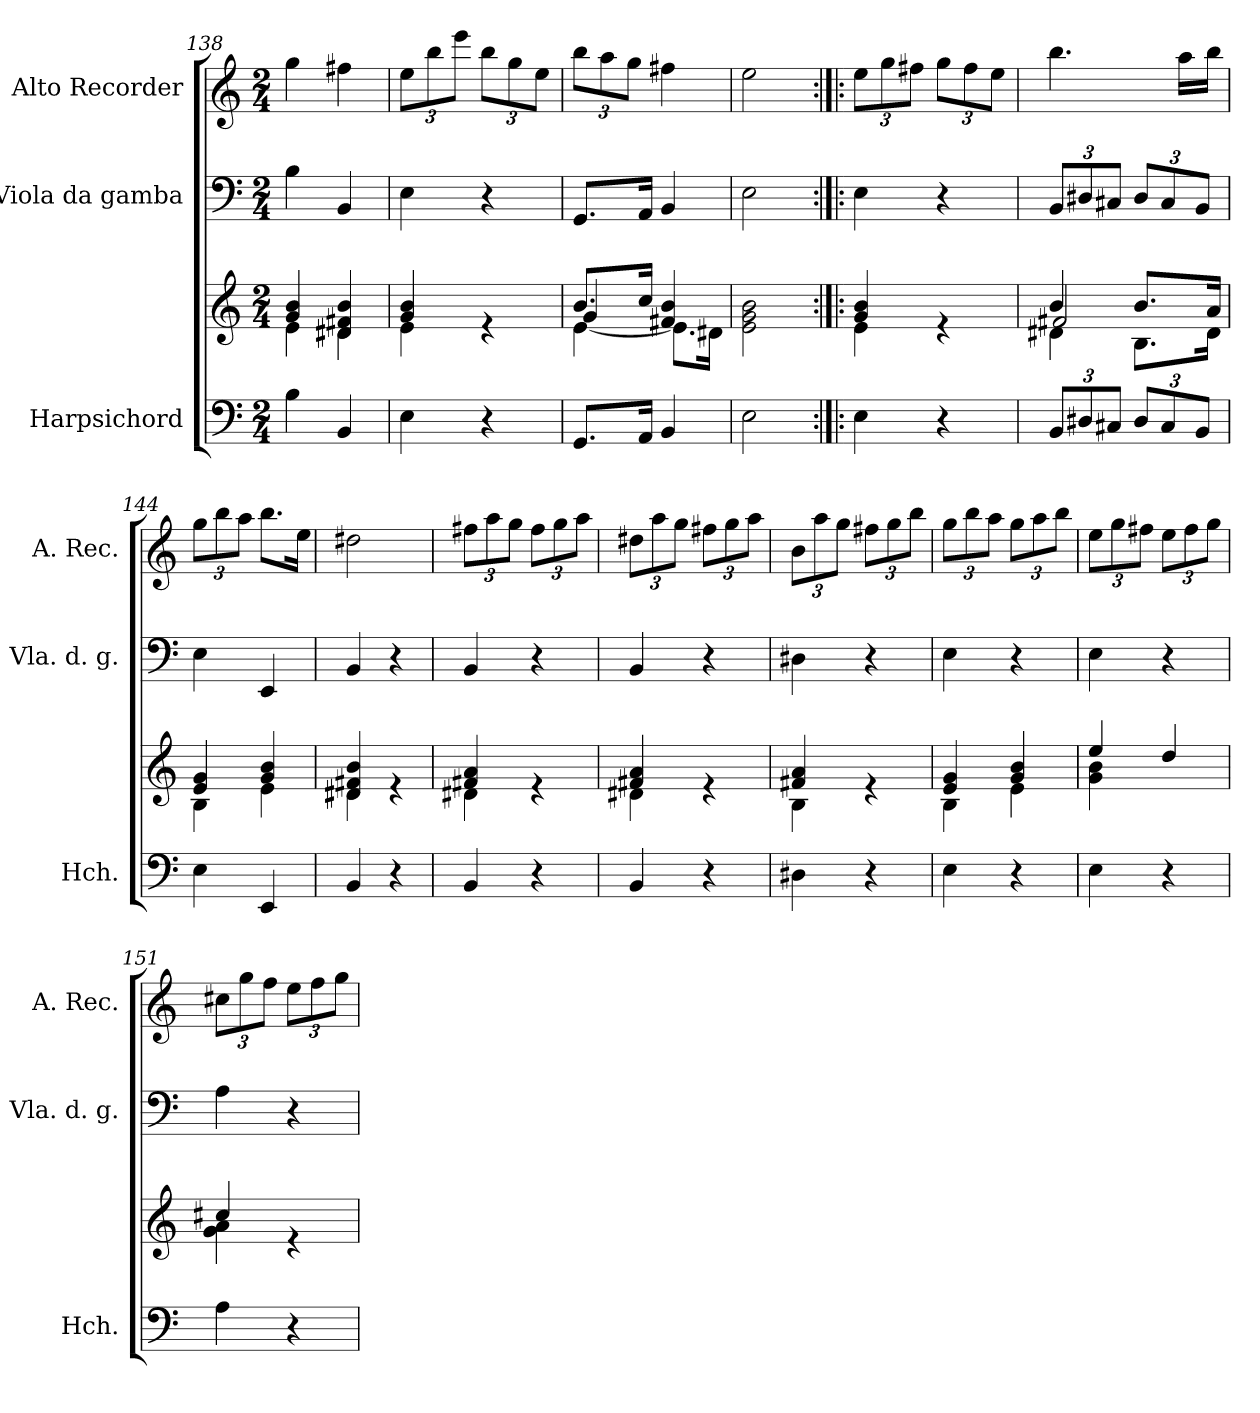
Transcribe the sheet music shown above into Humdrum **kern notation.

**kern	**kern	**kern	**kern
*part3	*part3	*part2	*part1
*staff4	*staff3	*staff2	*staff1
*I"Harpsichord	*	*I"Viola da gamba	*I"Alto Recorder
*I'Hch.	*	*I'Vla. d. g.	*I'A. Rec.
*clefF4	*clefG2	*clefF4	*clefG2
*k[]	*k[]	*k[]	*k[]
*M2/4	*M2/4	*M2/4	*M2/4
=138	=138	=138	=138
*	*^	*	*
4B\	4g/ 4b/	4e\	4B\	4gg\
4BB/	4d#X/ 4f#X/ 4b/	4d#\	4BB/	4ff#X\
=139	=139	=139	=139	=139
*	*	*	*	*Xbrackettup
4E\	4g/ 4b/	4e\	4E\	12ee\L
.	.	.	.	12bb\
.	.	.	.	12eee\J
4r	4re	4ryy	4r	12bb\L
.	.	.	.	12gg\
.	.	.	.	12ee\J
=140	=140	=140	=140	=140
*	*	*^	*	*
8.GG/L	8.b/L	[4e\	4g/	8.GG/L	12bb\L
.	.	.	.	.	12aa\
.	.	.	.	.	12gg\J
16AA/Jk	16cc/Jk	.	.	16AA/Jk	.
4BB/	4f#X/ 4b/	8.e\L]	4ryy	4BB/	4ff#X\
.	.	16d#X\Jk	.	.	.
*	*v	*v	*v	*	*
=141	=141	=141	=141
2E\	2e\ 2g\ 2b\	2E\	2ee\
=142:|!|:	=142:|!|:	=142:|!|:	=142:|!|:
*	*^	*	*
4E\	4g/ 4b/	4e\	4E\	12ee\L
.	.	.	.	12gg\
.	.	.	.	12ff#X\J
4r	4re	4ryy	4r	12gg\L
.	.	.	.	12ff#\
.	.	.	.	12ee\J
*	*v	*v	*	*
=143	=143	=143	=143
*Xbrackettup	*	*Xbrackettup	*
*	*^	*	*
*	*	*^	*	*
12BB/L	4b/	4d#X\	2f#X/	12BB/L	4.bb\
12D#X/	.	.	.	12D#X/	.
12C#X/J	.	.	.	12C#X/J	.
12D#/L	8.b/L	8.B\L	.	12D#/L	.
12C#/	.	.	.	12C#/	.
.	.	.	.	.	16aa\LL
12BB/J	.	.	.	12BB/J	.
.	16a/Jk	16d#\Jk	.	.	16bb\JJ
*	*	*v	*v	*	*
!!LO:LB:g=z
=144	=144	=144	=144	=144
4E\	4e/ 4g/	4B\	4E\	12gg\L
.	.	.	.	12bb\
.	.	.	.	12aa\J
4EE/	4g/ 4b/	4e\	4EE/	8.bb\L
.	.	.	.	16ee\Jk
=145	=145	=145	=145	=145
4BB/	4d#X/ 4f#X/ 4b/	4d#\	4BB/	2dd#X\
4r	4re	4ryy	4r	.
=146	=146	=146	=146	=146
4BB/	4f#X/ 4a/	4d#X\	4BB/	12ff#X\L
.	.	.	.	12aa\
.	.	.	.	12gg\J
4r	4re	4ryy	4r	12ff#\L
.	.	.	.	12gg\
.	.	.	.	12aa\J
=147	=147	=147	=147	=147
4BB/	4f#X/ 4a/	4d#X\	4BB/	12dd#X\L
.	.	.	.	12aa\
.	.	.	.	12gg\J
4r	4re	4ryy	4r	12ff#X\L
.	.	.	.	12gg\
.	.	.	.	12aa\J
=148	=148	=148	=148	=148
4D#X\	4f#X/ 4a/	4B\	4D#X\	12b\L
.	.	.	.	12aa\
.	.	.	.	12gg\J
4r	4re	4ryy	4r	12ff#X\L
.	.	.	.	12gg\
.	.	.	.	12bb\J
=149	=149	=149	=149	=149
4E\	4e/ 4g/	4B\	4E\	12gg\L
.	.	.	.	12bb\
.	.	.	.	12aa\J
4r	4g/ 4b/	4e\	4r	12gg\L
.	.	.	.	12aa\
.	.	.	.	12bb\J
=150	=150	=150	=150	=150
4E\	4ee/	4g\ 4b\	4E\	12ee\L
.	.	.	.	12gg\
.	.	.	.	12ff#X\J
4r	4dd/	4ryy	4r	12ee\L
.	.	.	.	12ff#\
.	.	.	.	12gg\J
=151	=151	=151	=151	=151
4A\	4cc#X/	4g\ 4a\	4A\	12cc#X\L
.	.	.	.	12gg\
.	.	.	.	12ff\J
4r	4re	4ryy	4r	12ee\L
.	.	.	.	12ff\
.	.	.	.	12gg\J
*	*v	*v	*	*
=	=	=	=
*-	*-	*-	*-
